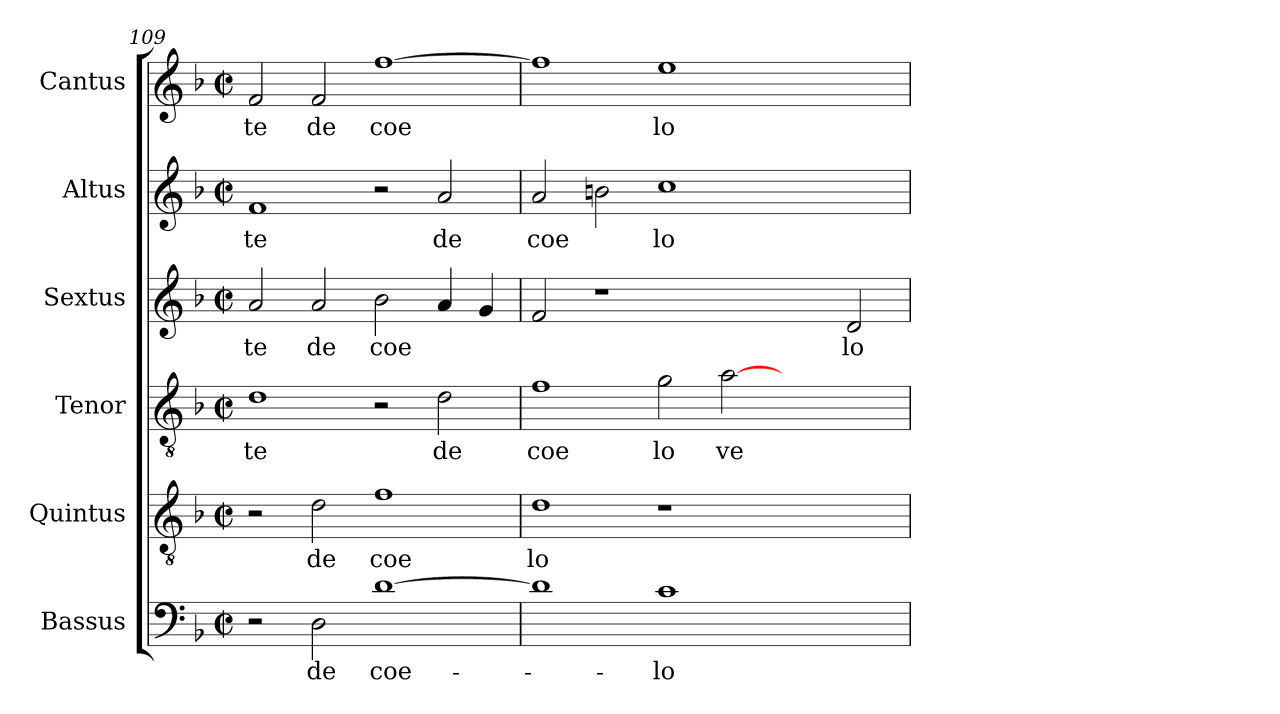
**kern	**text	**kern	**text	**kern	**text	**kern	**text	**kern	**text	**kern	**text
*part6	*part6	*part5	*part5	*part4	*part4	*part3	*part3	*part2	*part2	*part1	*part1
*staff6	*staff6	*staff5	*staff5	*staff4	*staff4	*staff3	*staff3	*staff2	*staff2	*staff1	*staff1
*I"Bassus	*	*I"Quintus	*	*I"Tenor	*	*I"Sextus	*	*I"Altus	*	*I"Cantus	*
*clefF4	*	*clefGv2	*	*clefGv2	*	*clefG2	*	*clefG2	*	*clefG2	*
*k[b-]	*	*k[b-]	*	*k[b-]	*	*k[b-]	*	*k[b-]	*	*k[b-]	*
*F:	*	*F:	*	*F:	*	*F:	*	*F:	*	*F:	*
*M2/2	*	*M2/2	*	*M2/2	*	*M2/2	*	*M2/2	*	*M2/2	*
*met(c|)	*	*met(c|)	*	*met(c|)	*	*met(c|)	*	*met(c|)	*	*met(c|)	*
=109	=109	=109	=109	=109	=109	=109	=109	=109	=109	=109	=109
!	!	!	!	!	!LO:LY:b:cj	!	!LO:LY:b:cj	!	!LO:LY:b:cj	!	!LO:LY:b:cj
2r	.	2r	.	1d	te	2a/	te	1f	te	2f/	te
!	!LO:LY:b:cj	!	!LO:LY:b:cj	!	!	!	!LO:LY:b:cj	!	!	!	!LO:LY:b:cj
2D\	de	2d\	de	.	.	2a/	de	.	.	2f/	de
!	!LO:LY:b:cj	!	!LO:LY:b:cj	!	!	!	!LO:LY:b	!	!	!	!LO:LY:b:cj
[>1d	coe-	1f	coe	2r	.	2b-\	coe	2r	.	[>1ff	coe
!	!	!	!	!	!LO:LY:b:cj	!	!	!	!LO:LY:b:cj	!	!
.	.	.	.	2d\	de	4a/	.	2a/	de	.	.
.	.	.	.	.	.	4g/	.	.	.	.	.
=110	=110	=110	=110	=110	=110	=110	=110	=110	=110	=110	=110
!	!	!	!LO:LY:b:cj	!	!LO:LY:b:cj	!	!	!	!LO:LY:b	!	!
1d]	.	1d	lo	1f	coe	2f/	.	2a/	coe	1ff]	.
!	!	!	!	!	!	!LO:N:vis=1	!	!	!	!	!
.	.	.	.	.	.	0r	.	2b\	.	.	.
!	!LO:LY:b:cj	!LO:N:vis=1	!	!	!LO:LY:b:cj	!	!	!	!LO:LY:b:cj	!	!LO:LY:b:cj
1c	-lo	0r	.	2g\	lo	.	.	1cc	lo	1ee	lo
!	!	!	!	!	!LO:LY:b:cj	!	!	!	!	!	!
.	.	.	.	[>2a\	ve	.	.	.	.	.	.
1ryy	.	.	.	1ryy	.	.	.	1ryy	.	1ryy	.
!	!	!	!	!	!	!	!LO:LY:b:cj	!	!	!	!
.	.	.	.	.	.	2d/	lo	.	.	.	.
=	=	=	=	=	=	=	=	=	=	=	=
*-	*-	*-	*-	*-	*-	*-	*-	*-	*-	*-	*-
